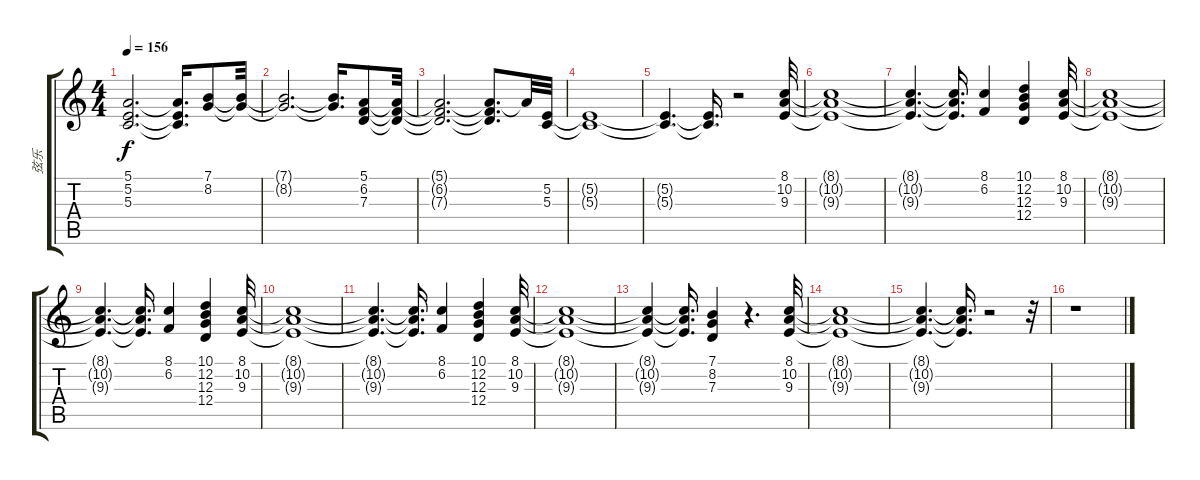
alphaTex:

\track ("弦乐" "弦乐") {instrument stringensemble1}
\staff {score tabs}
\tuning (E4 B3 G3 D3 A2 E2) {hide}
\ts (4 4)
\tempo 156
\clef g2
\ks c
(5.1{t} 5.2{t} 5.3{t}).2{d dy f} (5.1{t} 5.2{t} 5.3{t}).16{d} (7.1 8.2).8 (7.1{t} 8.2{t}).32 |
(7.1{t} 8.2{t}).2{d} (7.1{t} 8.2{t}).16{d} (5.1 6.2 7.3).8 (5.1{t} 6.2{t} 7.3{t}).32 |
(5.1{t} 6.2{t} 7.3{t}).2{d} (5.1{t} 6.2{t} 7.3{t}).8{d} 5.1{t}.32 (5.2 5.3).32 |
(5.2{t} 5.3{t}).1 |
(5.2{t} 5.3{t}).4{d} (5.2{t} 5.3{t}).16{d} r.2 (8.1 10.2 9.3).32 |
(8.1{t} 10.2{t} 9.3{t}).1 |
(8.1{t} 10.2{t} 9.3{t}).4{d} (8.1{t} 10.2{t} 9.3{t}).16{d} (8.1 6.2).4 (10.1 12.2 12.3 12.4).4 (8.1 10.2 9.3).32 |
(8.1{t} 10.2{t} 9.3{t}).1 |
(8.1{t} 10.2{t} 9.3{t}).4{d} (8.1{t} 10.2{t} 9.3{t}).16{d} (8.1 6.2).4 (10.1 12.2 12.3 12.4).4 (8.1 10.2 9.3).32 |
(8.1{t} 10.2{t} 9.3{t}).1 |
(8.1{t} 10.2{t} 9.3{t}).4{d} (8.1{t} 10.2{t} 9.3{t}).16{d} (8.1 6.2).4 (10.1 12.2 12.3 12.4).4 (8.1 10.2 9.3).32 |
(8.1{t} 10.2{t} 9.3{t}).1 |
(8.1{t} 10.2{t} 9.3{t}).4 (8.1{t} 10.2{t} 9.3{t}).16{d} (7.1 8.2 7.3).4 r.4{d} (8.1 10.2 9.3).32 |
(8.1{t} 10.2{t} 9.3{t}).1 |
(8.1{t} 10.2{t} 9.3{t}).4{d} (8.1{t} 10.2{t} 9.3{t}).16{d} r.2 r.32 |
r.1
